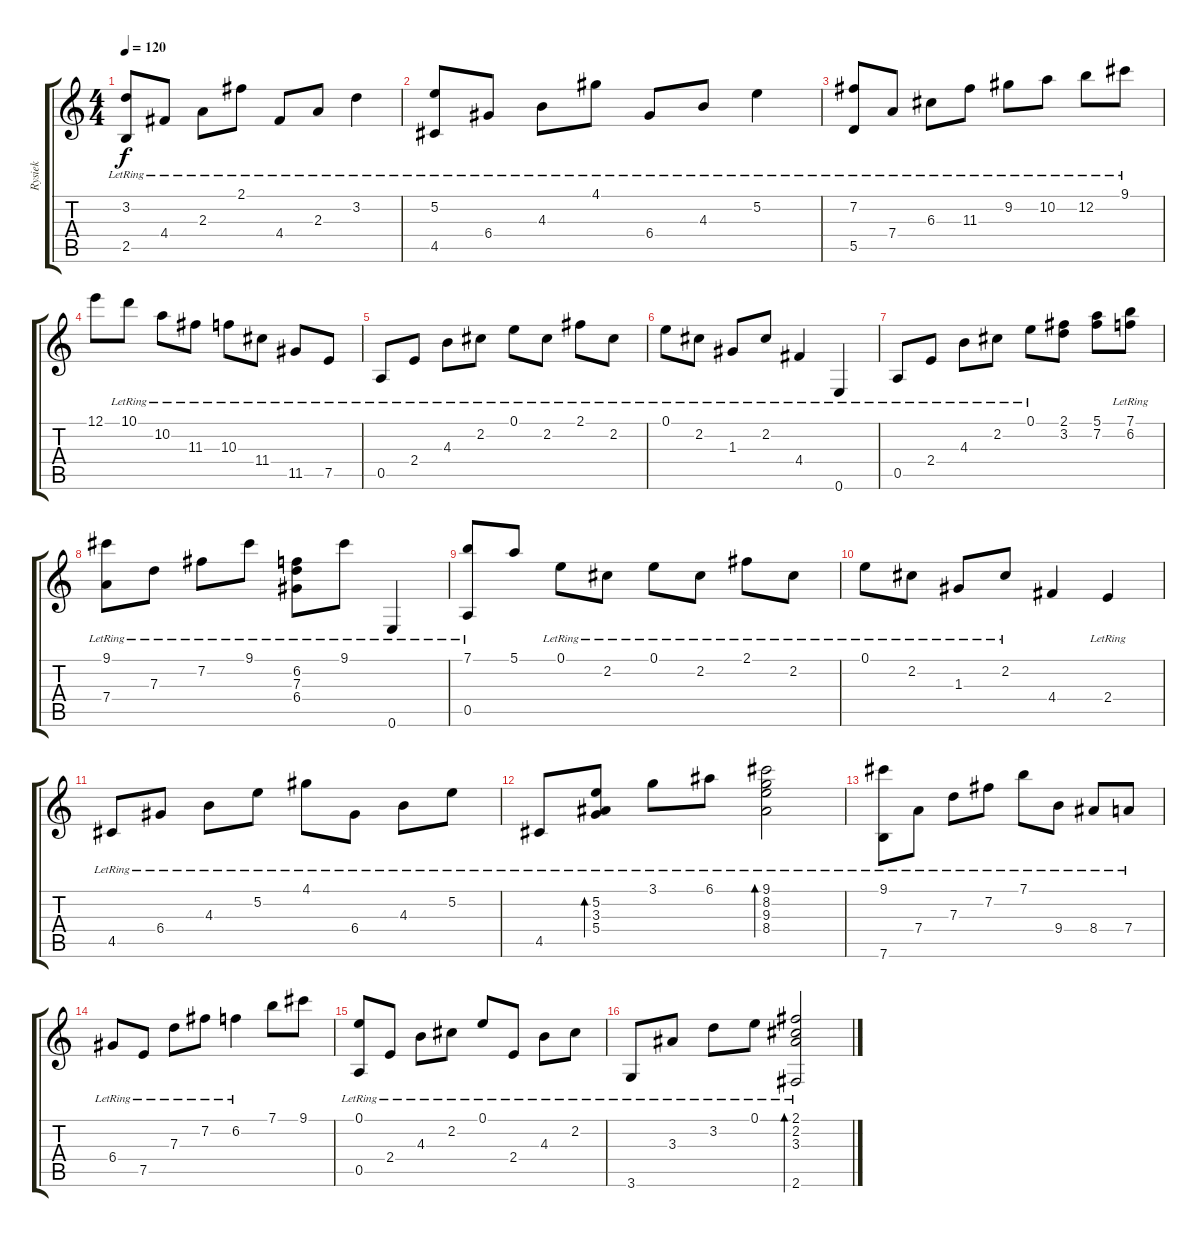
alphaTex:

\track ("Rysiek" "Rysiek") {instrument electricguitarjazz}
\staff {score tabs}
\tuning (E4 B3 G3 D3 A2 E2) {hide}
\ts (4 4)
\tempo 120
\clef g2
\ks c
(3.2{lr} 2.5{lr}).8{dy f} 4.4{lr}.8 2.3{lr}.8 2.1{lr}.8 4.4{lr}.8 2.3{lr}.8 3.2{lr}.4 |
(5.2{lr} 4.5{lr}).8 6.4{lr}.8 4.3{lr}.8 4.1{lr}.8 6.4{lr}.8 4.3{lr}.8 5.2{lr}.4 |
(7.2{lr} 5.5{lr}).8 7.4{lr}.8 6.3{lr}.8 11.3{lr}.8 9.2{lr}.8 10.2{lr}.8 12.2{lr}.8 9.1{lr}.8 |
12.1.8 10.1{lr}.8 10.2{lr}.8 11.3{lr}.8 10.3{lr}.8 11.4{lr}.8 11.5{lr}.8 7.5{lr}.8 |
0.5{lr}.8 2.4{lr}.8 4.3{lr}.8 2.2{lr}.8 0.1{lr}.8 2.2{lr}.8 2.1{lr}.8 2.2{lr}.8 |
0.1{lr}.8 2.2{lr}.8 1.3{lr}.8 2.2{lr}.8 4.4{lr}.4 0.6{lr}.4 |
0.5{lr}.8 2.4{lr}.8 4.3{lr}.8 2.2{lr}.8 0.1{lr}.8 (2.1 3.2).8 (5.1 7.2).8 (7.1{lr} 6.2{lr}).8 |
(9.1{lr} 7.4{lr}).8 7.3{lr}.8 7.2{lr}.8 9.1{lr}.8 (6.2{lr} 7.3{lr} 6.4{lr}).8 9.1{lr}.8 0.6{lr}.4 |
(7.1 0.5{lr}).8 5.1.8 0.1{lr}.8 2.2{lr}.8 0.1{lr}.8 2.2{lr}.8 2.1{lr}.8 2.2{lr}.8 |
0.1{lr}.8 2.2{lr}.8 1.3{lr}.8 2.2{lr}.8 4.4.4 2.4{lr}.4 |
4.5{lr}.8 6.4{lr}.8 4.3{lr}.8 5.2{lr}.8 4.1{lr}.8 6.4{lr}.8 4.3{lr}.8 5.2{lr}.8 |
4.5{lr}.8 (5.2{lr} 3.3{lr} 5.4{lr}).8{bd 60} 3.1{lr}.8 6.1{lr}.8 (9.1{lr} 8.2{lr} 9.3{lr} 8.4{lr}).2{bd 60} |
(9.1{lr} 7.6{lr}).8 7.4{lr}.8 7.3{lr}.8 7.2{lr}.8 7.1{lr}.8 9.4{lr}.8 8.4{lr}.8 7.4{lr}.8 |
6.4{lr}.8 7.5{lr}.8 7.3{lr}.8 7.2{lr}.8 6.2{lr}.4 7.1.8 9.1.8 |
(0.1{lr} 0.5{lr}).8 2.4{lr}.8 4.3{lr}.8 2.2{lr}.8 0.1{lr}.8 2.4{lr}.8 4.3{lr}.8 2.2{lr}.8 |
3.6{lr}.8 3.3{lr}.8 3.2{lr}.8 0.1{lr}.8 (2.1{lr} 2.2{lr} 3.3{lr} 2.6{lr}).2{bd 60}
